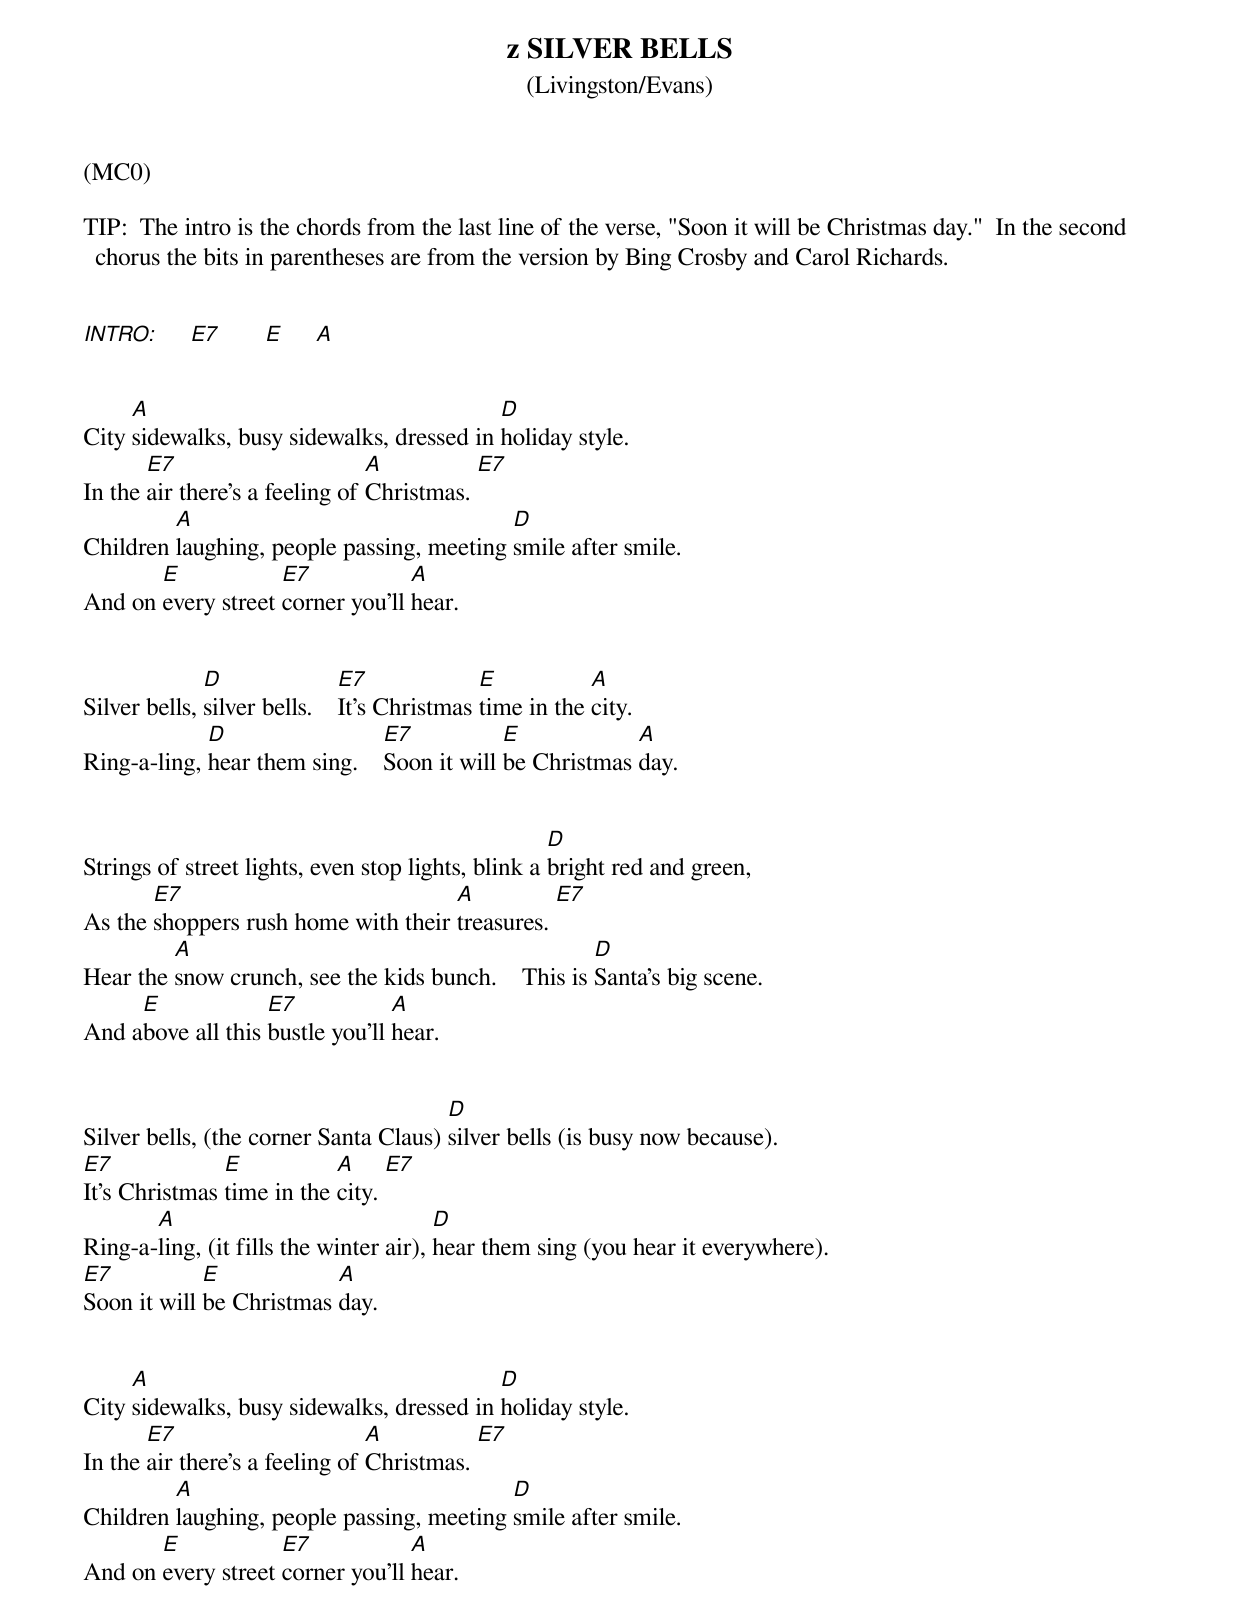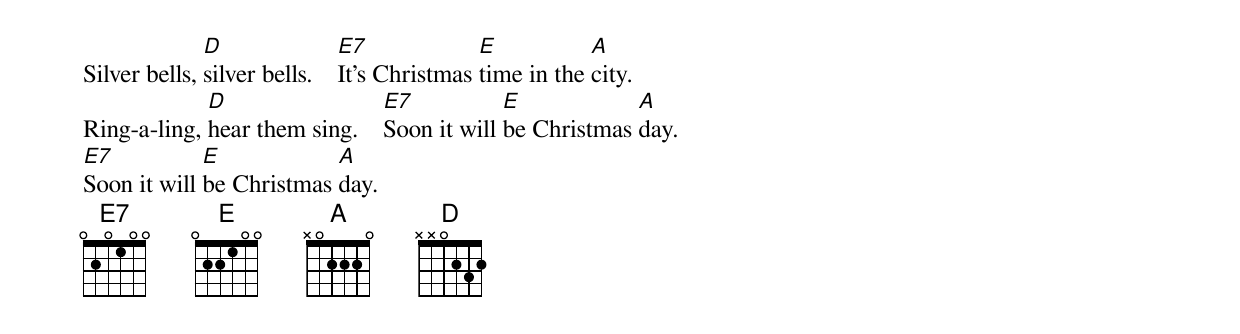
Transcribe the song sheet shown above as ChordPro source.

{define: E7 base-fret 1 frets 0 2 0 1 0 0}
{t: z SILVER BELLS}
{st: (Livingston/Evans) }
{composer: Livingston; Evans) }


(MC0)

TIP:  The intro is the chords from the last line of the verse, "Soon it will be Christmas day."  In the second chorus the bits in parentheses are from the version by Bing Crosby and Carol Richards.


[INTRO:]     [E7]       [E]     [A]


City [A]sidewalks, busy sidewalks, dressed in [D]holiday style.
In the [E7]air there's a feeling of [A]Christmas. [E7]
Children [A]laughing, people passing, meeting [D]smile after smile.
And on [E]every street [E7]corner you'll [A]hear.


Silver bells, [D]silver bells.    [E7]It's Christmas [E]time in the [A]city.
Ring-a-ling, [D]hear them sing.    [E7]Soon it will [E]be Christmas [A]day.


Strings of street lights, even stop lights, blink a [D]bright red and green,
As the [E7]shoppers rush home with their [A]treasures. [E7]
Hear the [A]snow crunch, see the kids bunch.    This is [D]Santa's big scene.
And a[E]bove all this [E7]bustle you'll [A]hear.


Silver bells, (the corner Santa Claus) [D]silver bells (is busy now because).
[E7]It's Christmas [E]time in the [A]city. [E7]
Ring-a-[A]ling, (it fills the winter air), [D]hear them sing (you hear it everywhere).
[E7]Soon it will [E]be Christmas [A]day.


City [A]sidewalks, busy sidewalks, dressed in [D]holiday style.
In the [E7]air there's a feeling of [A]Christmas. [E7]
Children [A]laughing, people passing, meeting [D]smile after smile.
And on [E]every street [E7]corner you'll [A]hear.


Silver bells, [D]silver bells.    [E7]It's Christmas [E]time in the [A]city.
Ring-a-ling, [D]hear them sing.    [E7]Soon it will [E]be Christmas [A]day.
[E7]Soon it will [E]be Christmas [A]day.
